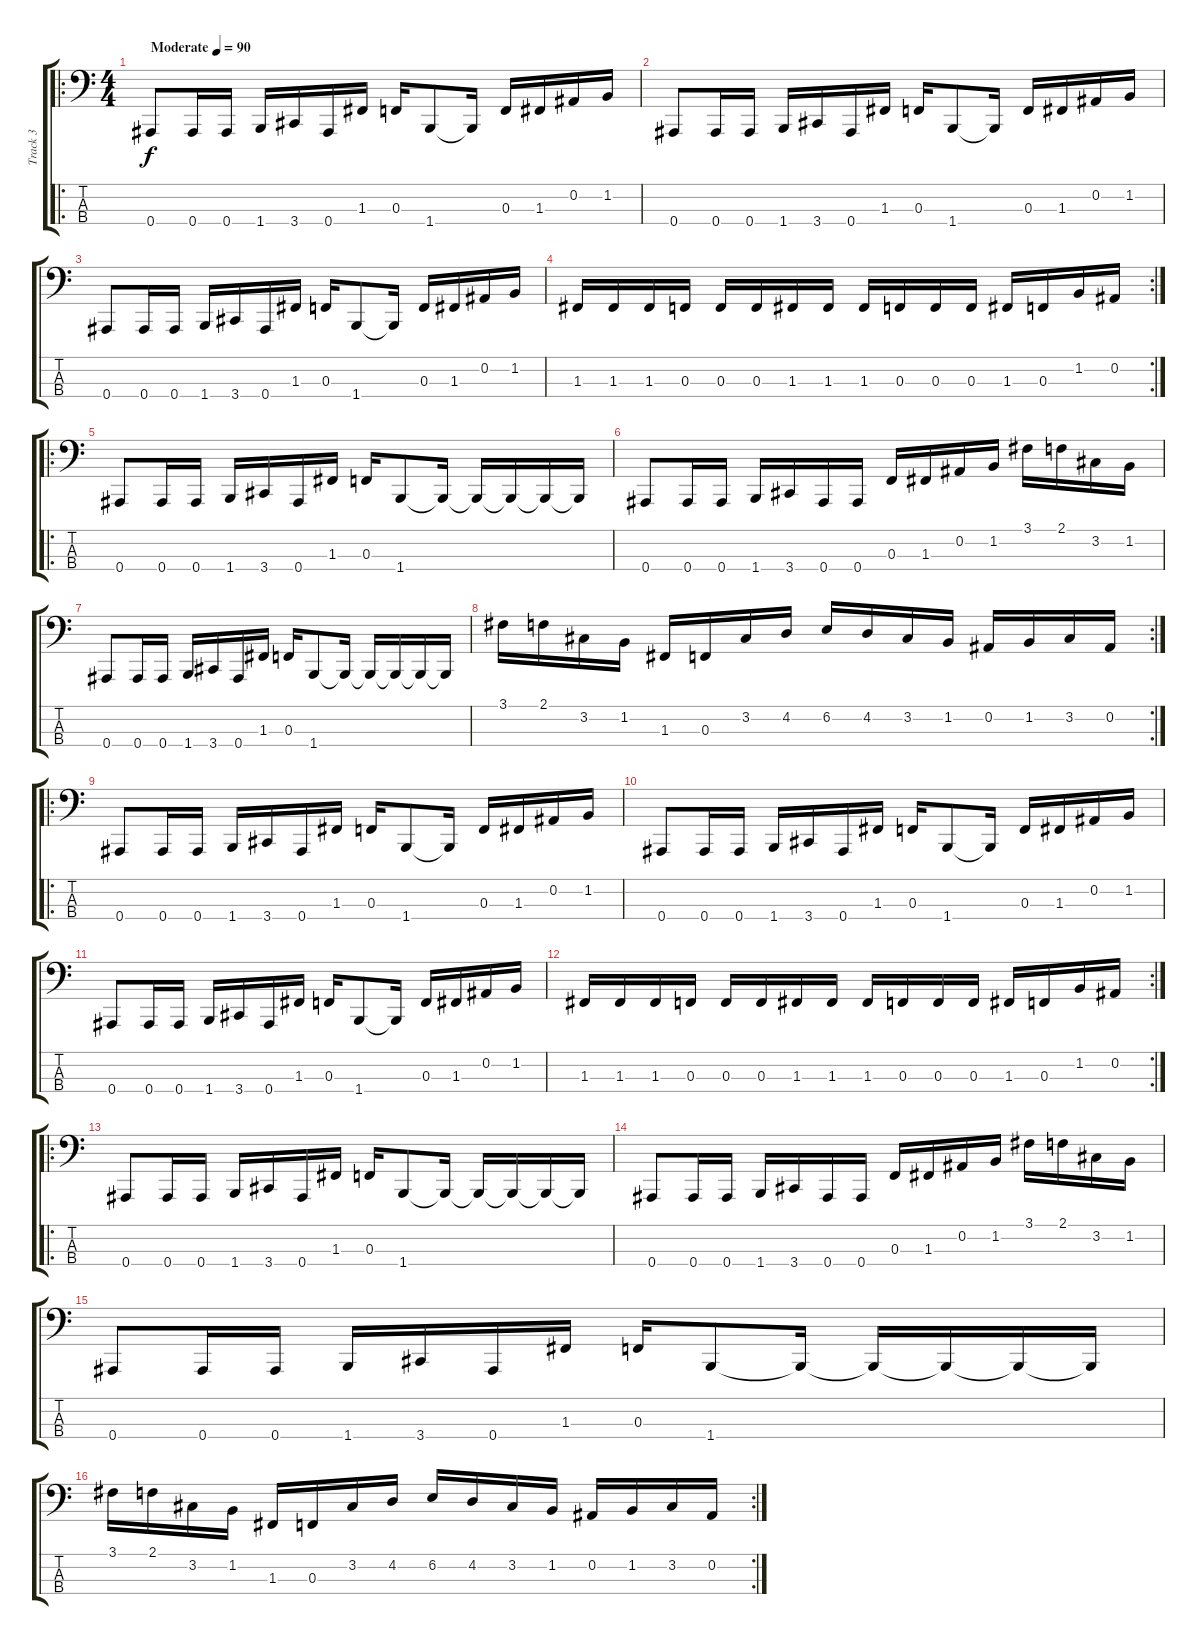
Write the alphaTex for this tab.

\track ("Track 3" "Track 3") {instrument electricbassfinger}
\staff {score tabs}
\tuning (Eb2 Bb1 F1 Bb0) {hide}
\ro
\ts (4 4)
\tempo (90 "Moderate")
\clef f4
\ks c
0.4.8{dy f instrument electricbassfinger} 0.4.16 0.4.16 1.4.16 3.4.16 0.4.16 1.3.16 0.3.16 1.4.8 1.4{t}.16 0.3.16 1.3.16 0.2.16 1.2.16 |
0.4.8 0.4.16 0.4.16 1.4.16 3.4.16 0.4.16 1.3.16 0.3.16 1.4.8 1.4{t}.16 0.3.16 1.3.16 0.2.16 1.2.16 |
0.4.8 0.4.16 0.4.16 1.4.16 3.4.16 0.4.16 1.3.16 0.3.16 1.4.8 1.4{t}.16 0.3.16 1.3.16 0.2.16 1.2.16 |
\rc 2
1.3.16 1.3.16 1.3.16 0.3.16 0.3.16 0.3.16 1.3.16 1.3.16 1.3.16 0.3.16 0.3.16 0.3.16 1.3.16 0.3.16 1.2.16 0.2.16 |
\ro
0.4.8 0.4.16 0.4.16 1.4.16 3.4.16 0.4.16 1.3.16 0.3.16 1.4.8 1.4{t}.16 1.4{t}.16 1.4{t}.16 1.4{t}.16 1.4{t}.16 |
0.4.8 0.4.16 0.4.16 1.4.16 3.4.16 0.4.16 0.4.16 0.3.16 1.3.16 0.2.16 1.2.16 3.1.16 2.1.16 3.2.16 1.2.16 |
0.4.8 0.4.16 0.4.16 1.4.16 3.4.16 0.4.16 1.3.16 0.3.16 1.4.8 1.4{t}.16 1.4{t}.16 1.4{t}.16 1.4{t}.16 1.4{t}.16 |
\rc 2
3.1.16 2.1.16 3.2.16 1.2.16 1.3.16 0.3.16 3.2.16 4.2.16 6.2.16 4.2.16 3.2.16 1.2.16 0.2.16 1.2.16 3.2.16 0.2.16 |
\ro
0.4.8 0.4.16 0.4.16 1.4.16 3.4.16 0.4.16 1.3.16 0.3.16 1.4.8 1.4{t}.16 0.3.16 1.3.16 0.2.16 1.2.16 |
0.4.8 0.4.16 0.4.16 1.4.16 3.4.16 0.4.16 1.3.16 0.3.16 1.4.8 1.4{t}.16 0.3.16 1.3.16 0.2.16 1.2.16 |
0.4.8 0.4.16 0.4.16 1.4.16 3.4.16 0.4.16 1.3.16 0.3.16 1.4.8 1.4{t}.16 0.3.16 1.3.16 0.2.16 1.2.16 |
\rc 2
1.3.16 1.3.16 1.3.16 0.3.16 0.3.16 0.3.16 1.3.16 1.3.16 1.3.16 0.3.16 0.3.16 0.3.16 1.3.16 0.3.16 1.2.16 0.2.16 |
\ro
0.4.8 0.4.16 0.4.16 1.4.16 3.4.16 0.4.16 1.3.16 0.3.16 1.4.8 1.4{t}.16 1.4{t}.16 1.4{t}.16 1.4{t}.16 1.4{t}.16 |
0.4.8 0.4.16 0.4.16 1.4.16 3.4.16 0.4.16 0.4.16 0.3.16 1.3.16 0.2.16 1.2.16 3.1.16 2.1.16 3.2.16 1.2.16 |
0.4.8 0.4.16 0.4.16 1.4.16 3.4.16 0.4.16 1.3.16 0.3.16 1.4.8 1.4{t}.16 1.4{t}.16 1.4{t}.16 1.4{t}.16 1.4{t}.16 |
\rc 2
3.1.16 2.1.16 3.2.16 1.2.16 1.3.16 0.3.16 3.2.16 4.2.16 6.2.16 4.2.16 3.2.16 1.2.16 0.2.16 1.2.16 3.2.16 0.2.16
